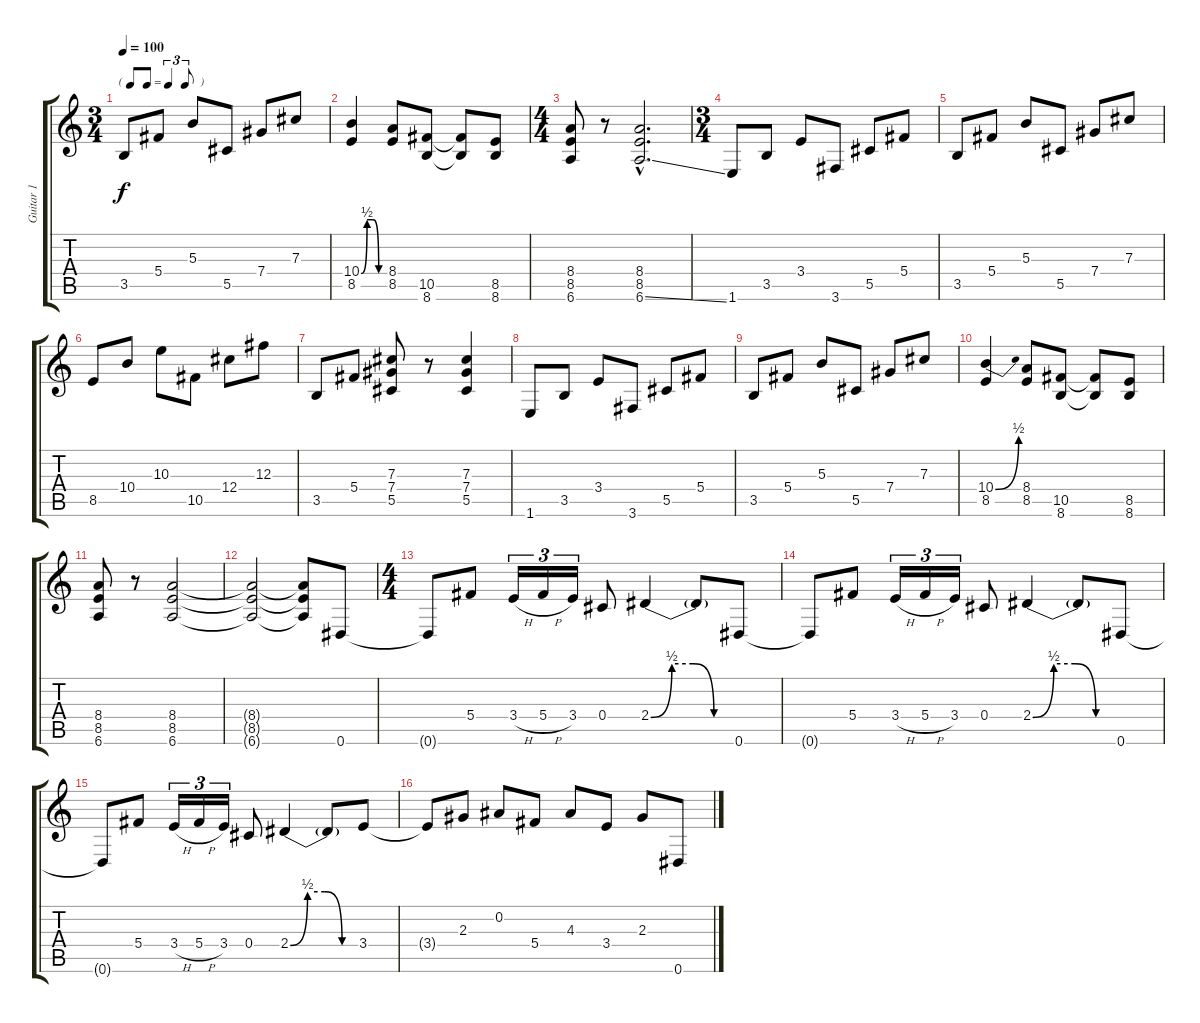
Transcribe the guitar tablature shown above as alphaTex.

\track ("Guitar 1" "Guitar 1") {instrument distortionguitar}
\staff {score tabs}
\tuning (Eb4 Bb3 Gb3 Db3 Ab2 Eb2) {hide}
\ts (3 4)
\tf triplet8th
\tempo 100
\clef g2
\ks c
3.5.8{dy f} 5.4.8 5.3.8 5.5.8 7.4.8 7.3.8 |
(10.4{be (custom 0 0 15 2 30 2 45 0 60 0)} 8.5).4 (8.4 8.5).8 (10.5 8.6).8 (10.5{t} 8.6{t}).8 (8.5 8.6).8 |
\ts (4 4)
(8.4 8.5 6.6).8 r.8 (8.4{hac} 8.5{hac} 6.6{ss hac}).2{d} |
\ts (3 4)
1.6.8 3.5.8 3.4.8 3.6.8 5.5.8 5.4.8 |
3.5.8 5.4.8 5.3.8 5.5.8 7.4.8 7.3.8 |
8.5.8 10.4.8 10.3.8 10.5.8 12.4.8 12.3.8 |
3.5.8 5.4.8 (7.3 7.4 5.5).8 r.8 (7.3 7.4 5.5).4 |
1.6.8 3.5.8 3.4.8 3.6.8 5.5.8 5.4.8 |
3.5.8 5.4.8 5.3.8 5.5.8 7.4.8 7.3.8 |
(10.4{be (bend 0 0 60 2)} 8.5).4 (8.4 8.5).8 (10.5 8.6).8 (10.5{t} 8.6{t}).8 (8.5 8.6).8 |
(8.4 8.5 6.6).8 r.8 (8.4 8.5 6.6).2 |
(8.4{t} 8.5{t} 6.6{t}).2 (8.4{t} 8.5{t} 6.6{t}).8 0.6.8 |
\ts (4 4)
0.6{t}.8 5.4.8 3.4{h}.16{tu (3 2)} 5.4{h}.16{tu (3 2)} 3.4.16{tu (3 2)} 0.4.8 2.4{be (custom 0 0 15 2 30 2 45 0 60 0)}.4 2.4{t}.8 0.6.8 |
0.6{t}.8 5.4.8 3.4{h}.16{tu (3 2)} 5.4{h}.16{tu (3 2)} 3.4.16{tu (3 2)} 0.4.8 2.4{be (custom 0 0 15 2 30 2 45 0 60 0)}.4 2.4{t}.8 0.6.8 |
0.6{t}.8 5.4.8 3.4{h}.16{tu (3 2)} 5.4{h}.16{tu (3 2)} 3.4.16{tu (3 2)} 0.4.8 2.4{be (custom 0 0 15 2 30 2 45 0 60 0)}.4 2.4{t}.8 3.4.8 |
3.4{t}.8 2.3.8 0.2.8 5.4.8 4.3.8 3.4.8 2.3.8 0.6.8
